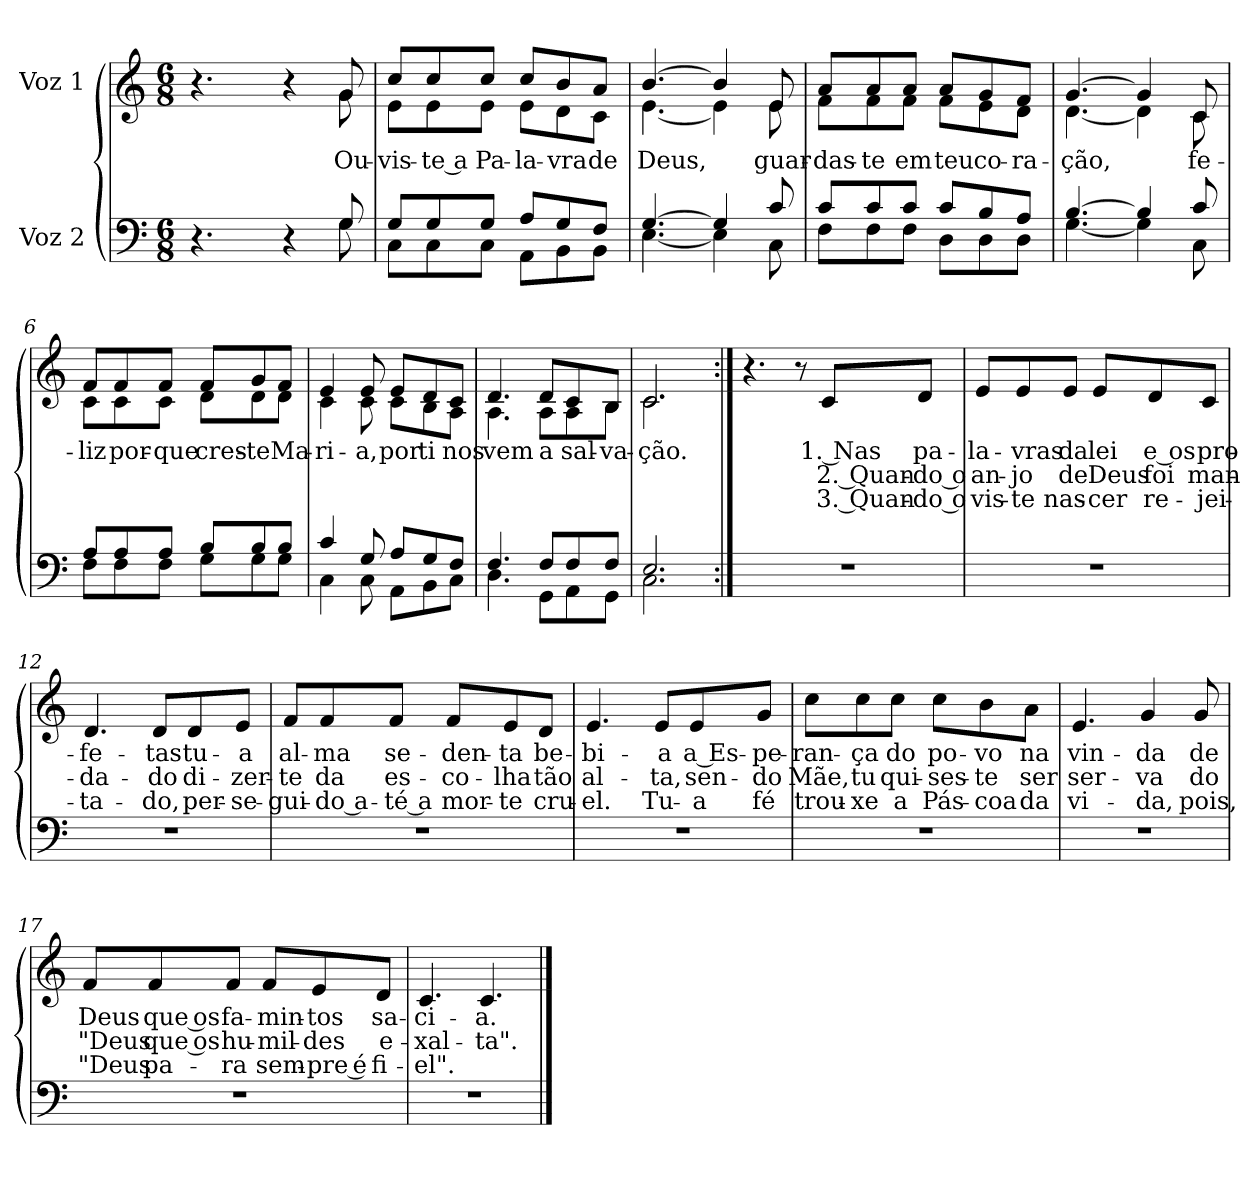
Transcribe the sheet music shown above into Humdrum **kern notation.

**kern	**kern	**text	**text	**text
*part2	*part1	*part1	*part1	*part1
*staff2	*staff1	*staff1	*staff1	*staff1
*I"Voz 2	*I"Voz 1	*	*	*
*clefF4	*clefG2	*	*	*
*k[]	*k[]	*	*	*
*M6/8	*M6/8	*	*	*
*MM90	*MM90	*	*	*
=1	=1	=1	=1	=1
*^	*^	*	*	*
4.r	8ryy	4.r	8ryy	.	.	.
*v	*v	*	*	*	*	*
*	*v	*v	*	*	*
4r	4r	.	.	.
*^	*	*	*	*
!	!	!	!LO:LY:b	!	!
*	*	*^	*	*	*
8G/	8G\	8g/	8g\	Ou-	.	.
=2	=2	=2	=2	=2	=2	=2
!	!	!	!	!LO:LY:b	!	!
8G/L	8C\L	8cc/L	8e\L	-vis-	.	.
!	!	!	!	!LO:LY:b	!	!
8G/	8C\	8cc/	8e\	-te a	.	.
!	!	!	!	!LO:LY:b	!	!
8G/J	8C\J	8cc/J	8e\J	Pa-	.	.
!	!	!	!	!LO:LY:b	!	!
8A/L	8AA\L	8cc/L	8e\L	-la-	.	.
!	!	!	!	!LO:LY:b	!	!
8G/	8BB\	8b/	8d\	-vra	.	.
!	!	!	!	!LO:LY:b	!	!
8F/J	8BB\J	8a/J	8c\J	de	.	.
=3	=3	=3	=3	=3	=3	=3
!	!	!	!	!LO:LY:b	!	!
[4.G/	[4.E\	[4.b/	[4.e\	Deus,	.	.
4G/]	4E\]	4b/]	4e\]	.	.	.
!	!	!	!	!LO:LY:b	!	!
8c/	8C\	8e/	8e\	guar-	.	.
=4	=4	=4	=4	=4	=4	=4
!	!	!	!	!LO:LY:b	!	!
8c/L	8F\L	8a/L	8f\L	-das-	.	.
!	!	!	!	!LO:LY:b	!	!
8c/	8F\	8a/	8f\	-te	.	.
!	!	!	!	!LO:LY:b	!	!
8c/J	8F\J	8a/J	8f\J	em	.	.
!	!	!	!	!LO:LY:b	!	!
8c/L	8D\L	8a/L	8f\L	teu	.	.
!	!	!	!	!LO:LY:b	!	!
8B/	8D\	8g/	8e\	co-	.	.
!	!	!	!	!LO:LY:b	!	!
8A/J	8D\J	8f/J	8d\J	-ra-	.	.
=5	=5	=5	=5	=5	=5	=5
!	!	!	!	!LO:LY:b	!	!
[4.B/	[4.G\	[4.g/	[4.d\	-ção,	.	.
4B/]	4G\]	4g/]	4d\]	.	.	.
!	!	!	!	!LO:LY:b	!	!
8c/	8C\	8c/	8c\	fe-	.	.
!!LO:LB:g=z	!!
=6	=6	=6	=6	=6	=6	=6
!	!	!	!	!LO:LY:b	!	!
8A/L	8F\L	8f/L	8c\L	-liz	.	.
!	!	!	!	!LO:LY:b	!	!
8A/	8F\	8f/	8c\	por-	.	.
!	!	!	!	!LO:LY:b	!	!
8A/J	8F\J	8f/J	8c\J	-que	.	.
!	!	!	!	!LO:LY:b	!	!
8B/L	8G\L	8f/L	8d\L	cres-	.	.
!	!	!	!	!LO:LY:b	!	!
8B/	8G\	8g/	8d\	-te	.	.
!	!	!	!	!LO:LY:b	!	!
8B/J	8G\J	8f/J	8d\J	Ma-	.	.
=7	=7	=7	=7	=7	=7	=7
!	!	!	!	!LO:LY:b	!	!
4c/	4C\	4e/	4c\	-ri-	.	.
!	!	!	!	!LO:LY:b	!	!
8G/	8C\	8e/	8c\	-a,	.	.
!	!	!	!	!LO:LY:b	!	!
8A/L	8AA\L	8e/L	8c\L	por	.	.
!	!	!	!	!LO:LY:b	!	!
8G/	8BB\	8d/	8B\	ti	.	.
!	!	!	!	!LO:LY:b	!	!
8F/J	8C\J	8c/J	8A\J	nos	.	.
=8	=8	=8	=8	=8	=8	=8
!	!	!	!	!LO:LY:b	!	!
4.F/	4.D\	4.d/	4.A\	vem	.	.
!	!	!	!	!LO:LY:b	!	!
8F/L	8GG\L	8d/L	8A\L	a	.	.
!	!	!	!	!LO:LY:b	!	!
8F/	8AA\	8c/	8A\	sal-	.	.
!	!	!	!	!LO:LY:b	!	!
8F/J	8GG\J	8B/J	8B\J	-va-	.	.
=9	=9	=9	=9	=9	=9	=9
!	!	!	!	!LO:LY:b	!	!
2.E/	2.C\	2.c/	2.c\	-ção.	.	.
*v	*v	*	*	*	*	*
*	*v	*v	*	*	*
!!LO:LB:g=z
=10:|!	=10:|!	=10:|!	=10:|!	=10:|!
2.r	4.r	.	.	.
.	8r	.	.	.
!	!	!LO:LY:b	!LO:LY:b	!LO:LY:b
.	8c/L	1. Nas	2. Quan-	3. Quan-
!	!	!LO:LY:b	!LO:LY:b	!LO:LY:b
.	8d/J	pa-	-do o	-do o
=11	=11	=11	=11	=11
!	!	!LO:LY:b	!LO:LY:b	!LO:LY:b
2.r	8e/L	-la-	an-	vis-
!	!	!LO:LY:b	!LO:LY:b	!LO:LY:b
.	8e/	-vras	-jo	-te
!	!	!LO:LY:b	!LO:LY:b	!LO:LY:b
.	8e/J	da	de	nas-
!	!	!LO:LY:b	!LO:LY:b	!LO:LY:b
.	8e/L	lei	Deus	-cer
!	!	!LO:LY:b	!LO:LY:b	!LO:LY:b
.	8d/	e os	foi	re-
!	!	!LO:LY:b	!LO:LY:b	!LO:LY:b
.	8c/J	pro-	man-	-jei-
=12	=12	=12	=12	=12
!	!	!LO:LY:b	!LO:LY:b	!LO:LY:b
2.r	4.d/	-fe-	-da-	-ta-
!	!	!LO:LY:b	!LO:LY:b	!LO:LY:b
.	8d/L	-tas	-do	-do,
!	!	!LO:LY:b	!LO:LY:b	!LO:LY:b
.	8d/	tu-	di-	per-
!	!	!LO:LY:b	!LO:LY:b	!LO:LY:b
.	8e/J	-a	-zer-	-se-
=13	=13	=13	=13	=13
!	!	!LO:LY:b	!LO:LY:b	!LO:LY:b
2.r	8f/L	al-	-te	-gui-
!	!	!LO:LY:b	!LO:LY:b	!LO:LY:b
.	8f/	-ma	da	-do a-
!	!	!LO:LY:b	!LO:LY:b	!LO:LY:b
.	8f/J	se-	es-	-té a
!	!	!LO:LY:b	!LO:LY:b	!LO:LY:b
.	8f/L	-den-	-co-	mor-
!	!	!LO:LY:b	!LO:LY:b	!LO:LY:b
.	8e/	-ta	-lha	-te
!	!	!LO:LY:b	!LO:LY:b	!LO:LY:b
.	8d/J	be-	tão	cru-
!!LO:LB:g=z
=14	=14	=14	=14	=14
!	!	!LO:LY:b	!LO:LY:b	!LO:LY:b
2.r	4.e/	-bi-	al-	-el.
!	!	!LO:LY:b	!LO:LY:b	!LO:LY:b
.	8e/L	-a	-ta,	Tu-
!	!	!LO:LY:b	!LO:LY:b	!LO:LY:b
.	8e/	a Es-	sen-	-a
!	!	!LO:LY:b	!LO:LY:b	!LO:LY:b
.	8g/J	-pe-	-do	fé
=15	=15	=15	=15	=15
!	!	!LO:LY:b	!LO:LY:b	!LO:LY:b
2.r	8cc\L	-ran-	Mãe,	trou-
!	!	!LO:LY:b	!LO:LY:b	!LO:LY:b
.	8cc\	-ça	tu	-xe
!	!	!LO:LY:b	!LO:LY:b	!LO:LY:b
.	8cc\J	do	qui-	a
!	!	!LO:LY:b	!LO:LY:b	!LO:LY:b
.	8cc\L	po-	-ses-	Pás-
!	!	!LO:LY:b	!LO:LY:b	!LO:LY:b
.	8b\	-vo	-te	-coa
!	!	!LO:LY:b	!LO:LY:b	!LO:LY:b
.	8a\J	na	ser	da
=16	=16	=16	=16	=16
!	!	!LO:LY:b	!LO:LY:b	!LO:LY:b
2.r	4.e/	vin-	ser-	vi-
!	!	!LO:LY:b	!LO:LY:b	!LO:LY:b
.	4g/	-da	-va	-da,
!	!	!LO:LY:b	!LO:LY:b	!LO:LY:b
.	8g/	de	do	pois,
=17	=17	=17	=17	=17
!	!	!LO:LY:b	!LO:LY:b	!LO:LY:b
2.r	8f/L	Deus	"Deus	"Deus
!	!	!LO:LY:b	!LO:LY:b	!LO:LY:b
.	8f/	que os	que os	pa-
!	!	!LO:LY:b	!LO:LY:b	!LO:LY:b
.	8f/J	fa-	hu-	-ra
!	!	!LO:LY:b	!LO:LY:b	!LO:LY:b
.	8f/L	-min-	-mil-	sem-
!	!	!LO:LY:b	!LO:LY:b	!LO:LY:b
.	8e/	-tos	-des	-pre é
!	!	!LO:LY:b	!LO:LY:b	!LO:LY:b
.	8d/J	sa-	e-	fi-
=18	=18	=18	=18	=18
!	!	!LO:LY:b	!LO:LY:b	!LO:LY:b
2.r	4.c/	-ci-	-xal-	-el".
!	!	!LO:LY:b	!LO:LY:b	!
.	4.c/	-a.	-ta".	.
==	==	==	==	==
*-	*-	*-	*-	*-
